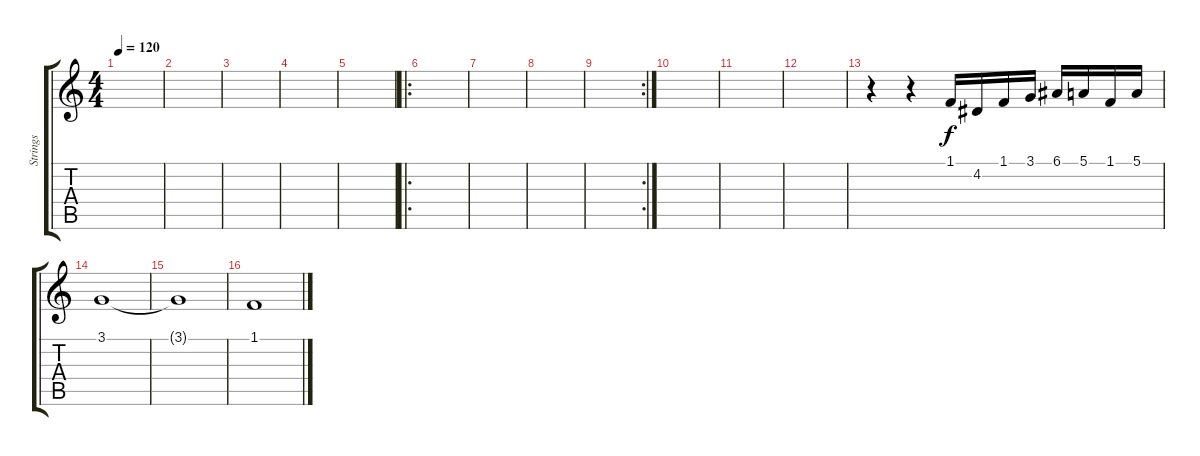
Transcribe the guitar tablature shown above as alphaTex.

\track ("Strings" "Strings") {instrument stringensemble1}
\staff {score tabs}
\tuning (E4 B3 G3 D3 A2 E2) {hide}
\ts (4 4)
\tempo 120
\clef g2
\ks c
|
|
|
|
|
\ro
|
|
|
\rc 2
|
|
|
|
r.4 r.4 1.1.16 4.2.16 1.1.16 3.1.16 6.1.16 5.1.16 1.1.16 5.1.16 |
3.1.1 |
3.1{t}.1 |
1.1.1
